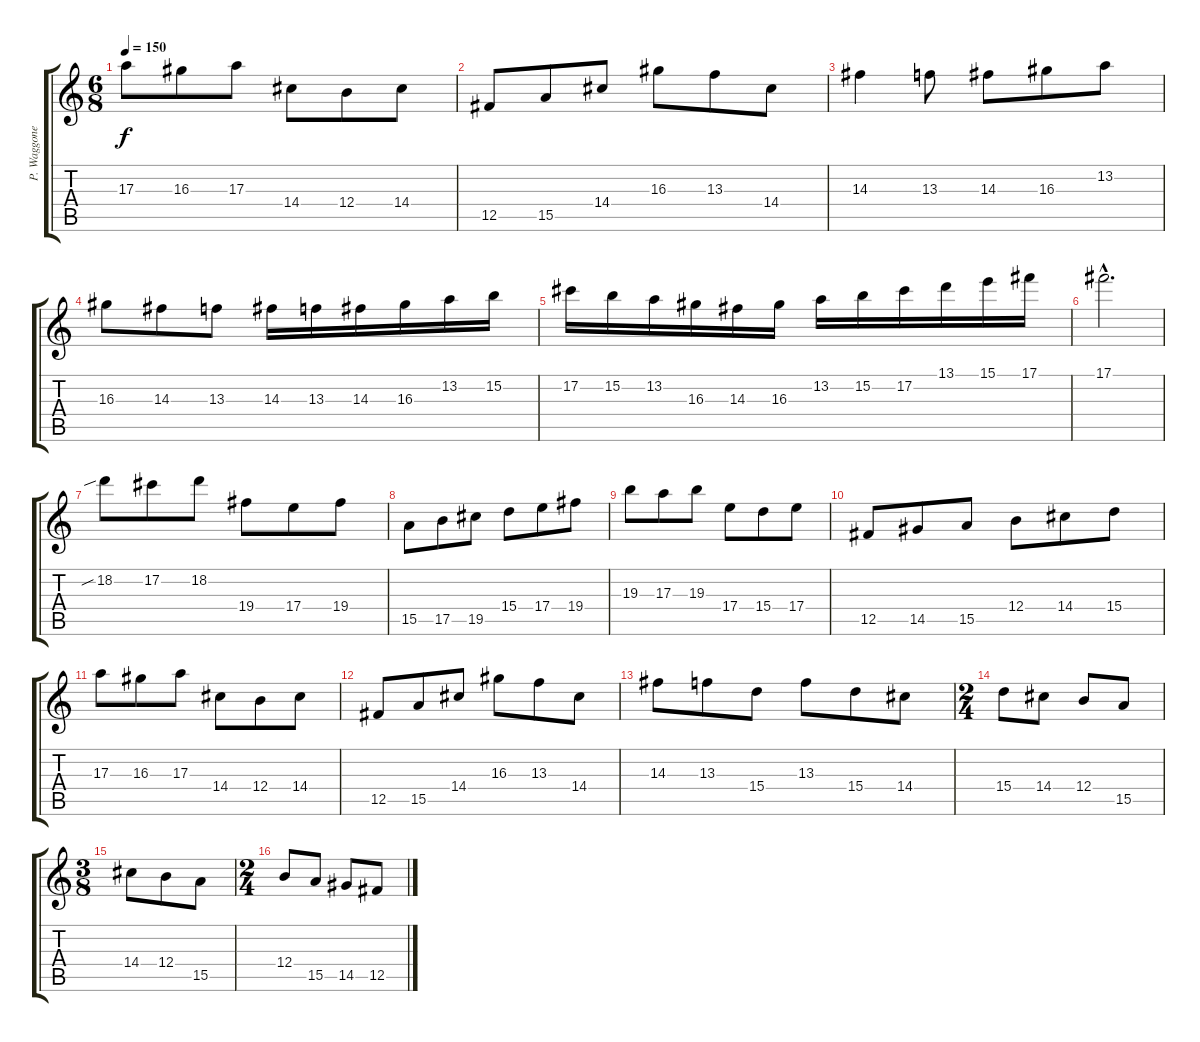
\track ("P. Waggoner Lead Gtr." "P. Waggone") {instrument acousticguitarsteel}
\staff {score tabs}
\tuning (Db4 Ab3 E3 B2 Gb2 Db2) {hide}
\ts (6 8)
\tempo 150
\clef g2
\ks c
17.3.8{dy f} 16.3.8 17.3.8 14.4.8 12.4.8 14.4.8 |
12.5.8 15.5.8 14.4.8 16.3.8 13.3.8 14.4.8 |
14.3.4 13.3.8 14.3.8 16.3.8 13.2.8 |
16.3.8 14.3.8 13.3.8 14.3.16 13.3.16 14.3.16 16.3.16 13.2.16 15.2.16 |
17.2.16 15.2.16 13.2.16 16.3.16 14.3.16 16.3.16 13.2.16 15.2.16 17.2.16 13.1.16 15.1.16 17.1.16 |
17.1{hac}.2{d} |
18.2{sib}.8 17.2.8 18.2.8 19.4.8 17.4.8 19.4.8 |
15.5.8 17.5.8 19.5.8 15.4.8 17.4.8 19.4.8 |
19.3.8 17.3.8 19.3.8 17.4.8 15.4.8 17.4.8 |
12.5.8 14.5.8 15.5.8 12.4.8 14.4.8 15.4.8 |
17.3.8 16.3.8 17.3.8 14.4.8 12.4.8 14.4.8 |
12.5.8 15.5.8 14.4.8 16.3.8 13.3.8 14.4.8 |
14.3.8 13.3.8 15.4.8 13.3.8 15.4.8 14.4.8 |
\ts (2 4)
15.4.8 14.4.8 12.4.8 15.5.8 |
\ts (3 8)
14.4.8 12.4.8 15.5.8 |
\ts (2 4)
12.4.8 15.5.8 14.5.8 12.5.8
